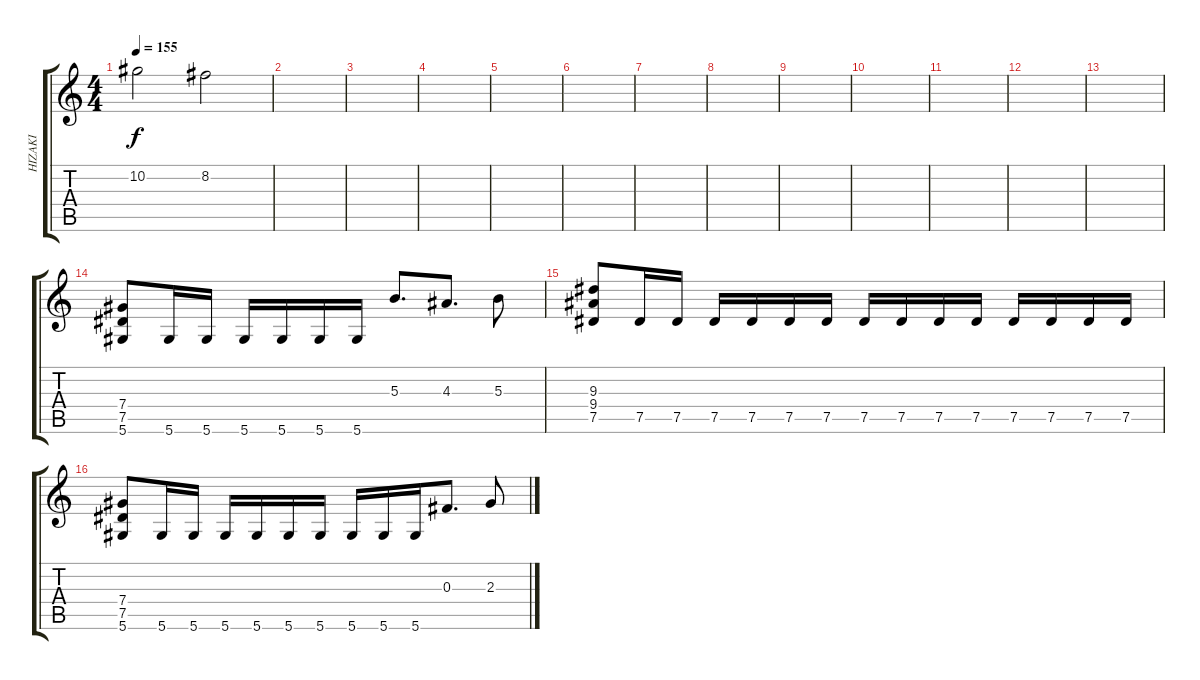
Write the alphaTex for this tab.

\track ("HIZAKI" "HIZAKI") {instrument distortionguitar}
\staff {score tabs}
\tuning (Eb4 Bb3 Gb3 Db3 Ab2 Eb2) {hide}
\ts (4 4)
\tempo 155
\clef g2
\ks c
10.2.2{dy f} 8.2.2 |
|
|
|
|
|
|
|
|
|
|
|
|
(7.4 7.5 5.6).8 5.6.16 5.6.16 5.6.16 5.6.16 5.6.16 5.6.16 5.3.8{d} 4.3.8{d} 5.3.8 |
(9.3 9.4 7.5).8 7.5.16 7.5.16 7.5.16 7.5.16 7.5.16 7.5.16 7.5.16 7.5.16 7.5.16 7.5.16 7.5.16 7.5.16 7.5.16 7.5.16 |
(7.4 7.5 5.6).8 5.6.16 5.6.16 5.6.16 5.6.16 5.6.16 5.6.16 5.6.16 5.6.16 5.6.16 0.3.8{d} 2.3.8
